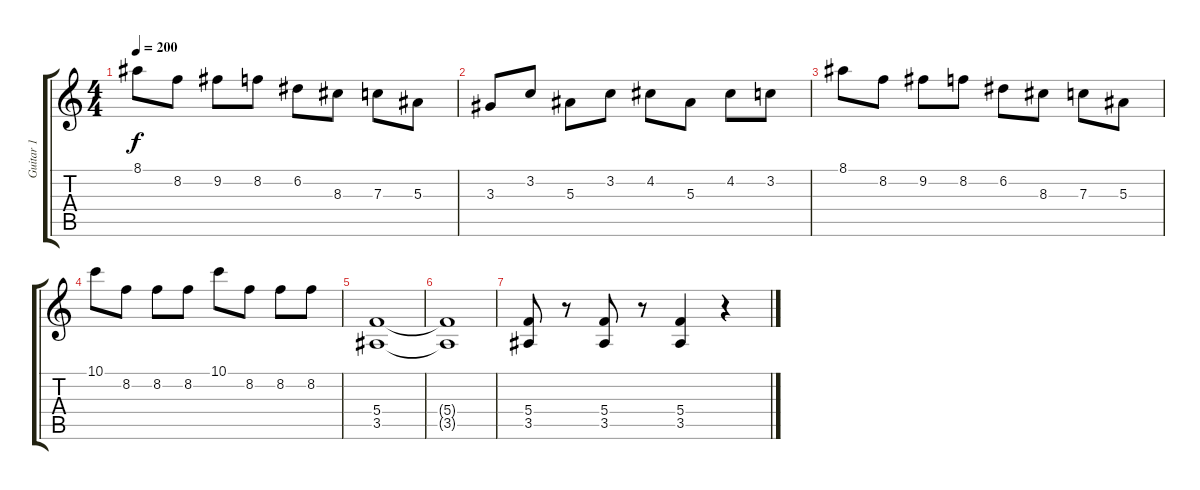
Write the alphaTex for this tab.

\track ("Guitar 1" "Guitar 1") {instrument overdrivenguitar}
\staff {score tabs}
\tuning (D4 A3 F3 C3 G2 C2) {hide}
\ts (4 4)
\tempo 200
\clef g2
\ks c
8.1.8{dy f} 8.2.8 9.2.8 8.2.8 6.2.8 8.3.8 7.3.8 5.3.8 |
3.3.8 3.2.8 5.3.8 3.2.8 4.2.8 5.3.8 4.2.8 3.2.8 |
8.1.8 8.2.8 9.2.8 8.2.8 6.2.8 8.3.8 7.3.8 5.3.8 |
10.1.8 8.2.8 8.2.8 8.2.8 10.1.8 8.2.8 8.2.8 8.2.8 |
(5.4 3.5).1 |
(5.4{t} 3.5{t}).1 |
(5.4 3.5).8 r.8 (5.4 3.5).8 r.8 (5.4 3.5).4 r.4
